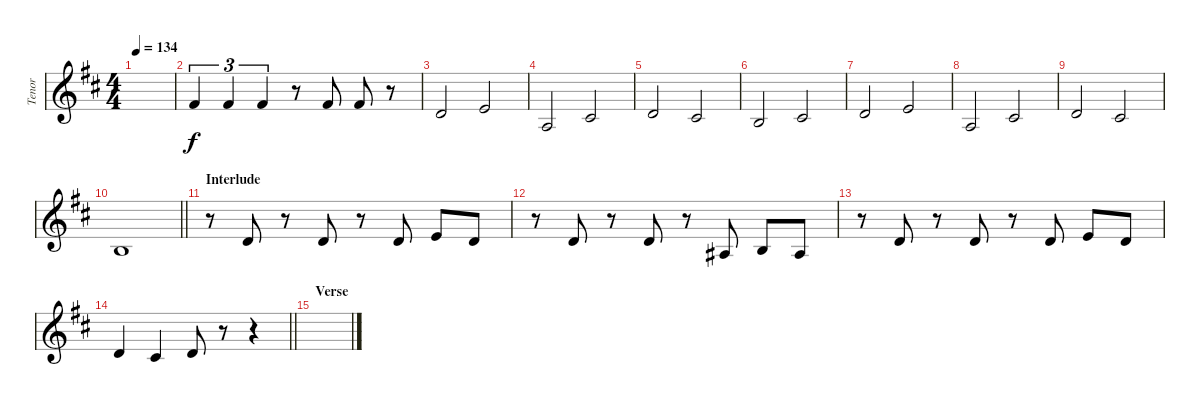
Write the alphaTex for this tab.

\track ("Tenor" "Tenor") {instrument tenorsax}
\staff {score}
\tuning (E4 B3 G3 D3 A2 E2) {hide}
\ts (4 4)
\tempo 134
\clef g2
\ks bminor
|
2.1{pm}.4{tu (3 2)} 2.1{pm}.4{tu (3 2)} 2.1{pm}.4{tu (3 2)} r.8 2.1{pm}.8 2.1{pm}.8 r.8 |
3.2.2 0.1.2 |
2.3.2 2.2.2 |
3.2.2 2.2.2 |
0.2.2 2.2.2 |
3.2.2 0.1.2 |
2.3.2 2.2.2 |
3.2.2 2.2.2 |
\barLineRight lightlight
0.2.1 |
\section ("" "Interlude")
r.8 3.2.8 r.8 3.2.8 r.8 3.2.8 0.1.8 3.2.8 |
r.8 3.2.8 r.8 3.2.8 r.8 3.3.8 0.2.8 3.3.8 |
r.8 3.2.8 r.8 3.2.8 r.8 3.2.8 0.1.8 3.2.8 |
\barLineRight lightlight
3.2.4 2.2.4 3.2.8 r.8 r.4 |
\section ("" "Verse")
